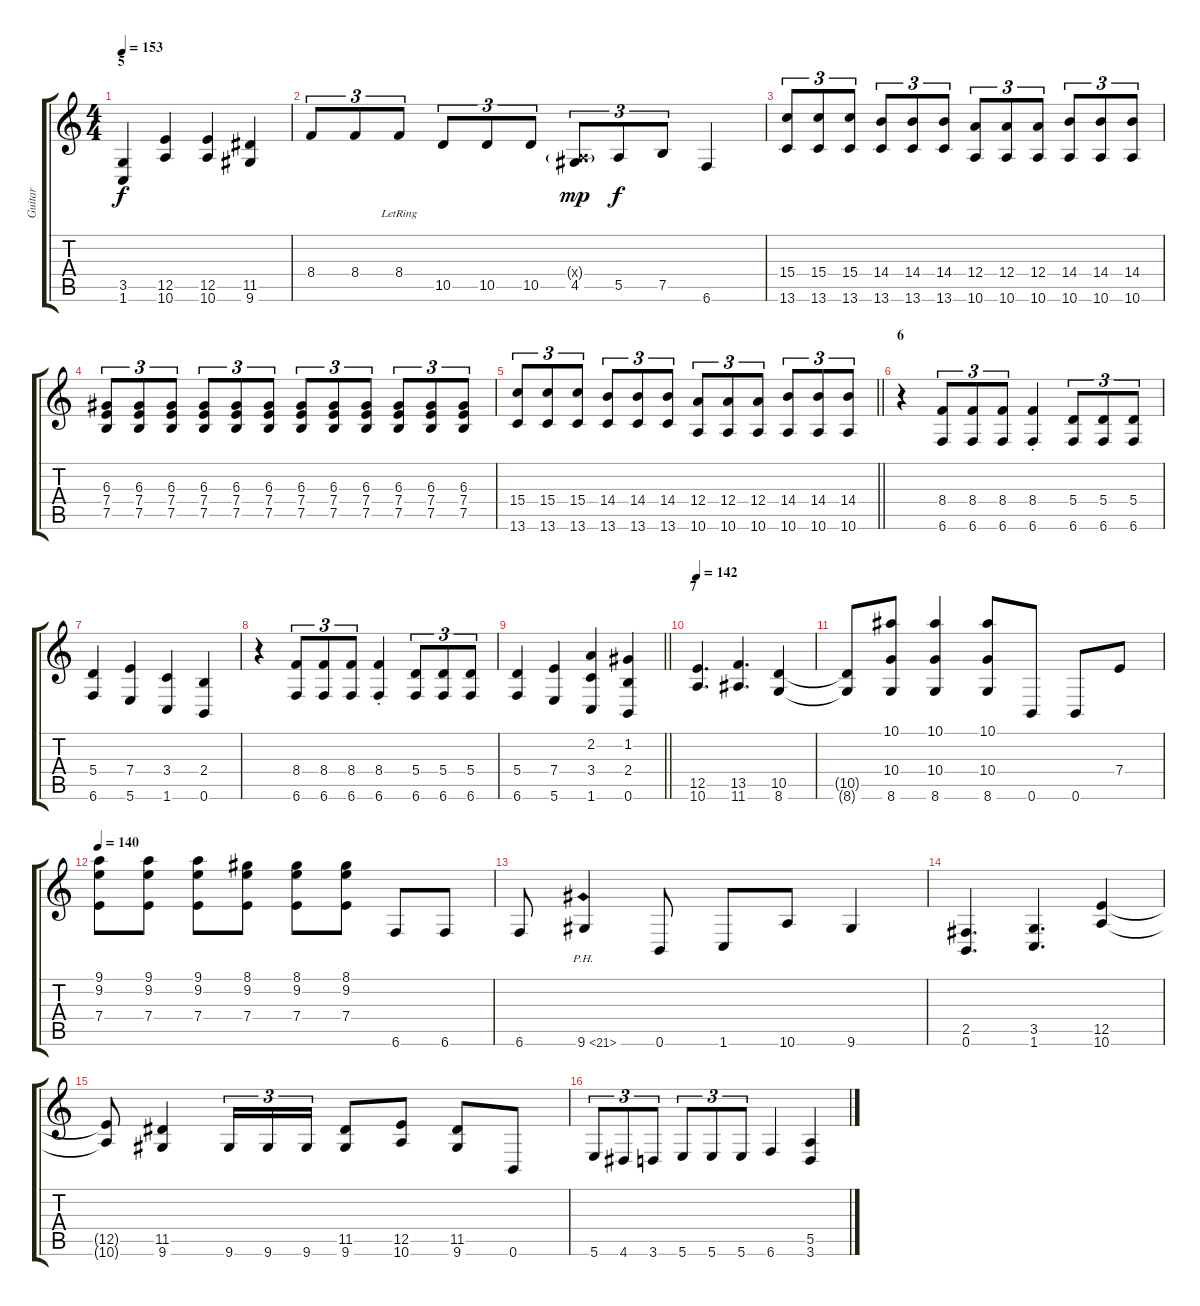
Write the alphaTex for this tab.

\track ("Guitar" "Guitar") {instrument distortionguitar}
\staff {score tabs}
\tuning (C4 G3 D3 A2 E2 B1) {hide}
\ts (4 4)
\section ("" "5")
\tempo 153
\clef g2
\ks c
(3.5 1.6).4{dy f} (12.5 10.6).4 (12.5 10.6).4 (11.5 9.6).4 |
8.4.8{tu (3 2)} 8.4.8{tu (3 2)} 8.4{lr}.8{tu (3 2)} 10.5.8{tu (3 2)} 10.5.8{tu (3 2)} 10.5.8{tu (3 2)} (0.4{g x} 4.5).8{tu (3 2) dy mp} 5.5.8{tu (3 2) dy f} 7.5.8{tu (3 2)} 6.6.4 |
(15.4 13.6).8{tu (3 2)} (15.4 13.6).8{tu (3 2)} (15.4 13.6).8{tu (3 2)} (14.4 13.6).8{tu (3 2)} (14.4 13.6).8{tu (3 2)} (14.4 13.6).8{tu (3 2)} (12.4 10.6).8{tu (3 2)} (12.4 10.6).8{tu (3 2)} (12.4 10.6).8{tu (3 2)} (14.4 10.6).8{tu (3 2)} (14.4 10.6).8{tu (3 2)} (14.4 10.6).8{tu (3 2)} |
(6.3 7.4 7.5).8{tu (3 2)} (6.3 7.4 7.5).8{tu (3 2)} (6.3 7.4 7.5).8{tu (3 2)} (6.3 7.4 7.5).8{tu (3 2)} (6.3 7.4 7.5).8{tu (3 2)} (6.3 7.4 7.5).8{tu (3 2)} (6.3 7.4 7.5).8{tu (3 2)} (6.3 7.4 7.5).8{tu (3 2)} (6.3 7.4 7.5).8{tu (3 2)} (6.3 7.4 7.5).8{tu (3 2)} (6.3 7.4 7.5).8{tu (3 2)} (6.3 7.4 7.5).8{tu (3 2)} |
\barLineRight lightlight
(15.4 13.6).8{tu (3 2)} (15.4 13.6).8{tu (3 2)} (15.4 13.6).8{tu (3 2)} (14.4 13.6).8{tu (3 2)} (14.4 13.6).8{tu (3 2)} (14.4 13.6).8{tu (3 2)} (12.4 10.6).8{tu (3 2)} (12.4 10.6).8{tu (3 2)} (12.4 10.6).8{tu (3 2)} (14.4 10.6).8{tu (3 2)} (14.4 10.6).8{tu (3 2)} (14.4 10.6).8{tu (3 2)} |
\section ("" "6")
r.4 (8.4 6.6).8{tu (3 2)} (8.4 6.6).8{tu (3 2)} (8.4 6.6).8{tu (3 2)} (8.4{st} 6.6{st}).4 (5.4 6.6).8{tu (3 2)} (5.4 6.6).8{tu (3 2)} (5.4 6.6).8{tu (3 2)} |
(5.4 6.6).4 (7.4 5.6).4 (3.4 1.6).4 (2.4 0.6).4 |
r.4 (8.4 6.6).8{tu (3 2)} (8.4 6.6).8{tu (3 2)} (8.4 6.6).8{tu (3 2)} (8.4{st} 6.6{st}).4 (5.4 6.6).8{tu (3 2)} (5.4 6.6).8{tu (3 2)} (5.4 6.6).8{tu (3 2)} |
\barLineRight lightlight
(5.4 6.6).4 (7.4 5.6).4 (2.2 3.4 1.6).4 (1.2 2.4 0.6).4 |
\section ("" "7")
\tempo 142
(12.5 10.6).4{d} (13.5 11.6).4{d} (10.5 8.6).4 |
(10.5{t} 8.6{t}).8 (10.1 10.4 8.6).8 (10.1 10.4 8.6).4 (10.1 10.4 8.6).8 0.6.8 0.6.8 7.4.8 |
\tempo 140
(9.1 9.2 7.4).8 (9.1 9.2 7.4).8 (9.1 9.2 7.4).8 (8.1 9.2 7.4).8 (8.1 9.2 7.4).8 (8.1 9.2 7.4).8 6.6.8 6.6.8 |
6.6.8 9.6{ph 12}.4 0.6.8 1.6.8 10.6.8 9.6.4 |
(2.5 0.6).4{d} (3.5 1.6).4{d} (12.5 10.6).4 |
(12.5{t} 10.6{t}).8 (11.5 9.6).4 9.6.16{tu (3 2)} 9.6.16{tu (3 2)} 9.6.16{tu (3 2)} (11.5 9.6).8 (12.5 10.6).8 (11.5 9.6).8 0.6.8 |
5.6.8{tu (3 2)} 4.6.8{tu (3 2)} 3.6.8{tu (3 2)} 5.6.8{tu (3 2)} 5.6.8{tu (3 2)} 5.6.8{tu (3 2)} 6.6.4 (5.5 3.6).4
